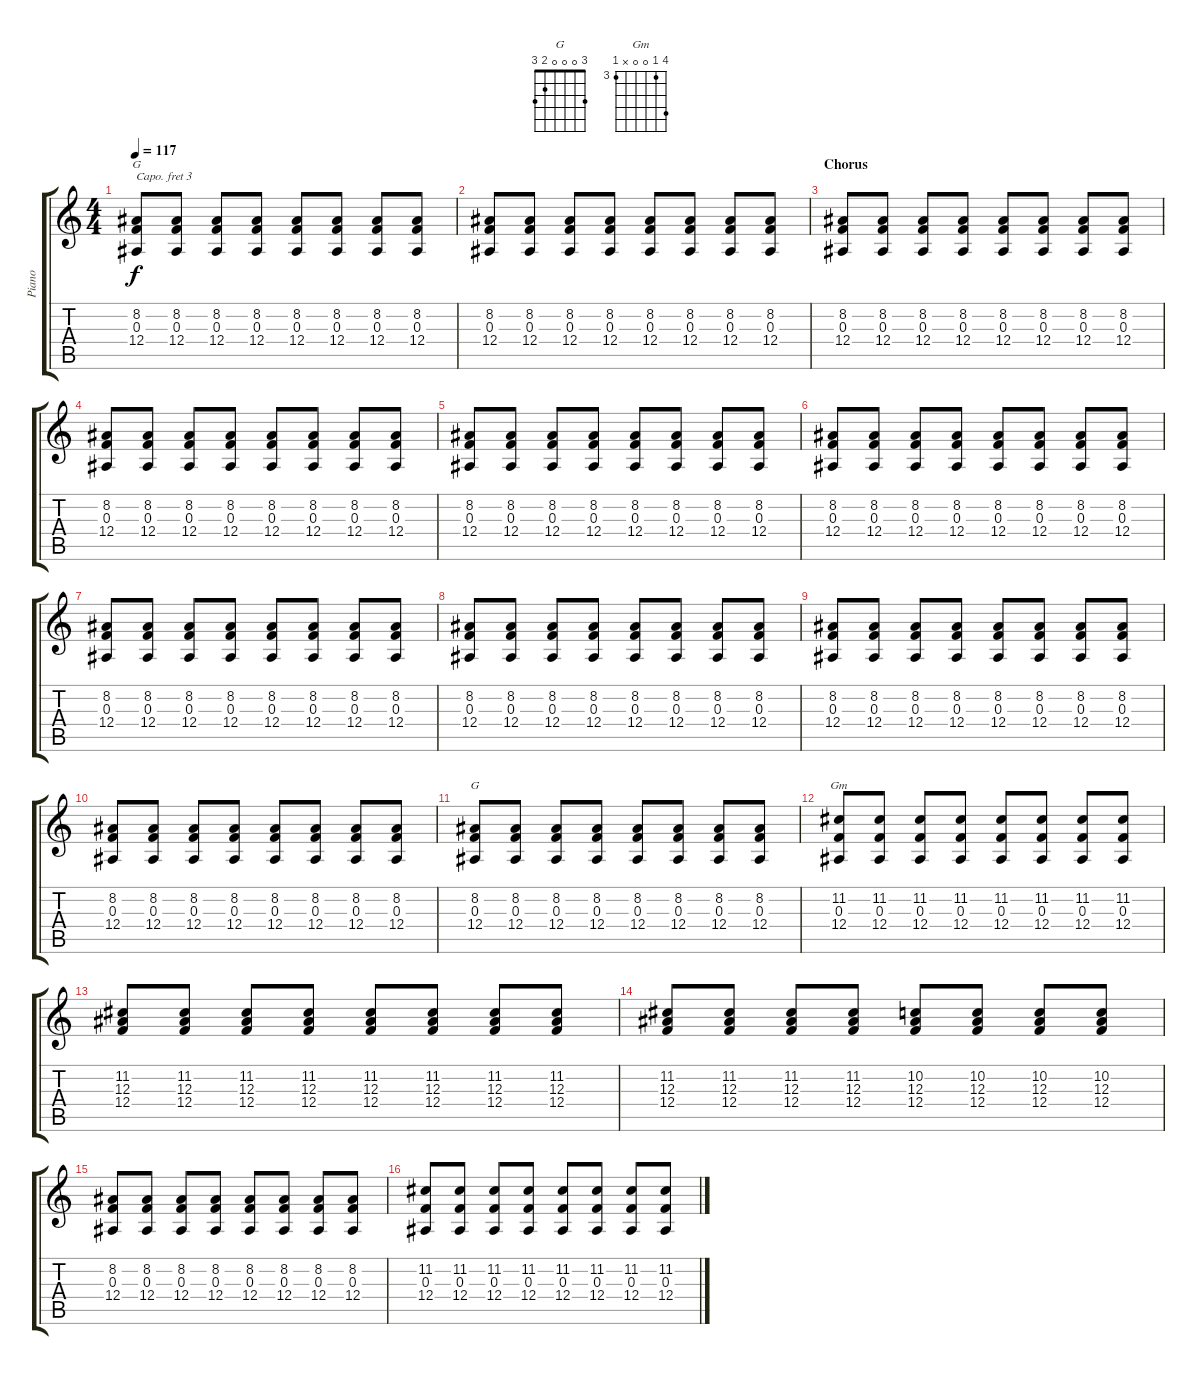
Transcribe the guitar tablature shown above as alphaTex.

\track ("Piano" "Piano") {instrument brightacousticpiano}
\staff {score tabs}
\capo 3
\tuning (E4 B3 G3 D3 A2 E2) {hide}
\chord ("G" 15 12 0 12 x 15) {firstfret 12}
\chord ("G" 3 0 0 0 2 3)
\chord ("Gm" 6 3 0 0 x 3) {firstfret 3}
\ts (4 4)
\tempo 117
\clef g2
\ks c
(8.2 0.3 12.4).8{ch "G" dy f} (8.2 0.3 12.4).8 (8.2 0.3 12.4).8 (8.2 0.3 12.4).8 (8.2 0.3 12.4).8 (8.2 0.3 12.4).8 (8.2 0.3 12.4).8 (8.2 0.3 12.4).8 |
(8.2 0.3 12.4).8 (8.2 0.3 12.4).8 (8.2 0.3 12.4).8 (8.2 0.3 12.4).8 (8.2 0.3 12.4).8 (8.2 0.3 12.4).8 (8.2 0.3 12.4).8 (8.2 0.3 12.4).8 |
\section ("" "Chorus")
(8.2 0.3 12.4).8 (8.2 0.3 12.4).8 (8.2 0.3 12.4).8 (8.2 0.3 12.4).8 (8.2 0.3 12.4).8 (8.2 0.3 12.4).8 (8.2 0.3 12.4).8 (8.2 0.3 12.4).8 |
(8.2 0.3 12.4).8 (8.2 0.3 12.4).8 (8.2 0.3 12.4).8 (8.2 0.3 12.4).8 (8.2 0.3 12.4).8 (8.2 0.3 12.4).8 (8.2 0.3 12.4).8 (8.2 0.3 12.4).8 |
(8.2 0.3 12.4).8 (8.2 0.3 12.4).8 (8.2 0.3 12.4).8 (8.2 0.3 12.4).8 (8.2 0.3 12.4).8 (8.2 0.3 12.4).8 (8.2 0.3 12.4).8 (8.2 0.3 12.4).8 |
(8.2 0.3 12.4).8 (8.2 0.3 12.4).8 (8.2 0.3 12.4).8 (8.2 0.3 12.4).8 (8.2 0.3 12.4).8 (8.2 0.3 12.4).8 (8.2 0.3 12.4).8 (8.2 0.3 12.4).8 |
(8.2 0.3 12.4).8 (8.2 0.3 12.4).8 (8.2 0.3 12.4).8 (8.2 0.3 12.4).8 (8.2 0.3 12.4).8 (8.2 0.3 12.4).8 (8.2 0.3 12.4).8 (8.2 0.3 12.4).8 |
(8.2 0.3 12.4).8 (8.2 0.3 12.4).8 (8.2 0.3 12.4).8 (8.2 0.3 12.4).8 (8.2 0.3 12.4).8 (8.2 0.3 12.4).8 (8.2 0.3 12.4).8 (8.2 0.3 12.4).8 |
(8.2 0.3 12.4).8 (8.2 0.3 12.4).8 (8.2 0.3 12.4).8 (8.2 0.3 12.4).8 (8.2 0.3 12.4).8 (8.2 0.3 12.4).8 (8.2 0.3 12.4).8 (8.2 0.3 12.4).8 |
(8.2 0.3 12.4).8 (8.2 0.3 12.4).8 (8.2 0.3 12.4).8 (8.2 0.3 12.4).8 (8.2 0.3 12.4).8 (8.2 0.3 12.4).8 (8.2 0.3 12.4).8 (8.2 0.3 12.4).8 |
(8.2 0.3 12.4).8{ch "G"} (8.2 0.3 12.4).8 (8.2 0.3 12.4).8 (8.2 0.3 12.4).8 (8.2 0.3 12.4).8 (8.2 0.3 12.4).8 (8.2 0.3 12.4).8 (8.2 0.3 12.4).8 |
(11.2 0.3 12.4).8{ch "Gm"} (11.2 0.3 12.4).8 (11.2 0.3 12.4).8 (11.2 0.3 12.4).8 (11.2 0.3 12.4).8 (11.2 0.3 12.4).8 (11.2 0.3 12.4).8 (11.2 0.3 12.4).8 |
(11.2 12.3 12.4).8 (11.2 12.3 12.4).8 (11.2 12.3 12.4).8 (11.2 12.3 12.4).8 (11.2 12.3 12.4).8 (11.2 12.3 12.4).8 (11.2 12.3 12.4).8 (11.2 12.3 12.4).8 |
(11.2 12.3 12.4).8 (11.2 12.3 12.4).8 (11.2 12.3 12.4).8 (11.2 12.3 12.4).8 (10.2 12.3 12.4).8 (10.2 12.3 12.4).8 (10.2 12.3 12.4).8 (10.2 12.3 12.4).8 |
(8.2 0.3 12.4).8 (8.2 0.3 12.4).8 (8.2 0.3 12.4).8 (8.2 0.3 12.4).8 (8.2 0.3 12.4).8 (8.2 0.3 12.4).8 (8.2 0.3 12.4).8 (8.2 0.3 12.4).8 |
(11.2 0.3 12.4).8 (11.2 0.3 12.4).8 (11.2 0.3 12.4).8 (11.2 0.3 12.4).8 (11.2 0.3 12.4).8 (11.2 0.3 12.4).8 (11.2 0.3 12.4).8 (11.2 0.3 12.4).8
